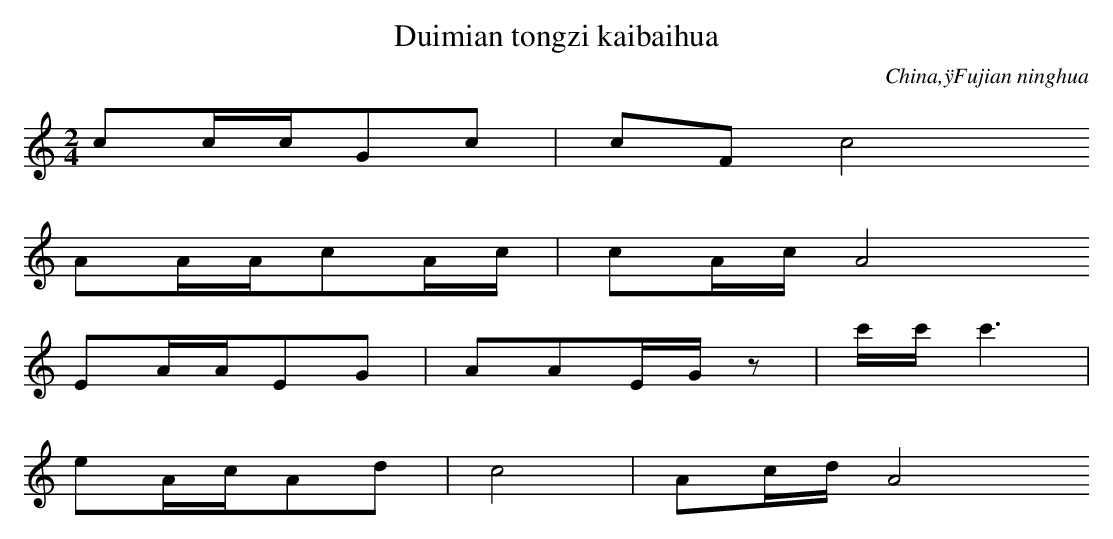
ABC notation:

X:1
T: Duimian tongzi kaibaihua
O: China,ÿFujian ninghua
M: 2/4
L: 1/16
K: C
c2ccG2c2 | c2F2c8
A2AAc2Ac | c2AcA8
E2AAE2G2 | A2A2EGz2 | c'c'c'6 |
e2AcA2d2 | c8 | A2cdA8
